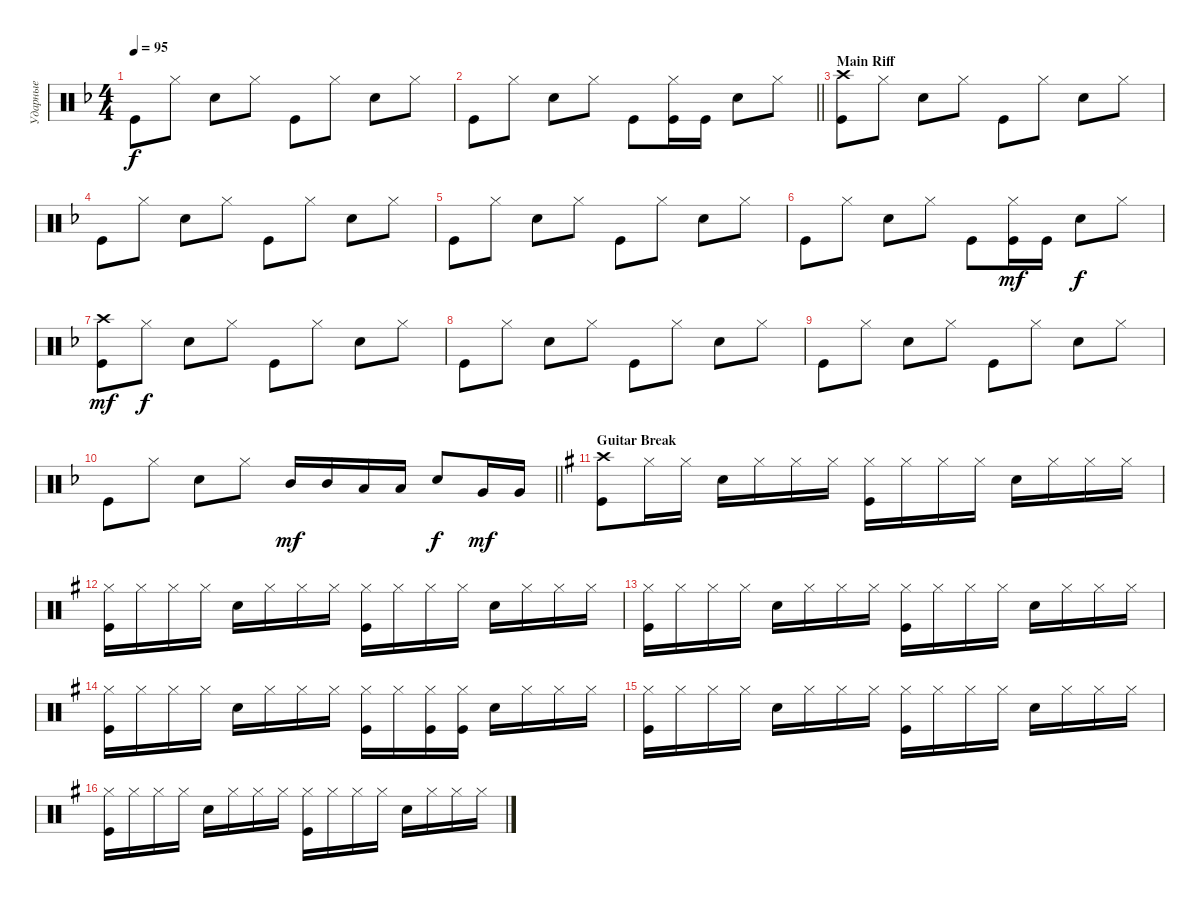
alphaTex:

\track ("Ударные" "Ударные") {instrument percussion}
\staff {score}
\articulation defaults
\ts (4 4)
\tempo 95
\clef neutral
\ks dminor "Kick (hit)".8{dy f} "Hi-Hat (closed)".8 "Snare (hit) 2".8 "Hi-Hat (closed)".8 "Kick (hit)".8 "Hi-Hat (closed)".8 "Snare (hit) 2".8 "Hi-Hat (closed)".8
|
\barLineRight lightlight "Kick (hit)".8 "Hi-Hat (closed)".8 "Snare (hit) 2".8 "Hi-Hat (closed)".8 "Kick (hit)".8
("Hi-Hat (closed)" "Kick (hit)").16 "Kick (hit)".16 "Snare (hit) 2".8 "Hi-Hat (closed)".8 |
\section ("" "Main Riff")
("Kick (hit)" "Crash high (hit)").8 "Hi-Hat (closed)".8 "Snare (hit) 2".8 "Hi-Hat (closed)".8 "Kick (hit)".8 "Hi-Hat (closed)".8 "Snare (hit) 2".8 "Hi-Hat (closed)".8 |
"Kick (hit)".8 "Hi-Hat (closed)".8 "Snare (hit) 2".8 "Hi-Hat (closed)".8 "Kick (hit)".8 "Hi-Hat (closed)".8 "Snare (hit) 2".8 "Hi-Hat (closed)".8 |
"Kick (hit)".8 "Hi-Hat (closed)".8 "Snare (hit) 2".8 "Hi-Hat (closed)".8 "Kick (hit)".8 "Hi-Hat (closed)".8 "Snare (hit) 2".8 "Hi-Hat (closed)".8 |
"Kick (hit)".8 "Hi-Hat (closed)".8 "Snare (hit) 2".8 "Hi-Hat (closed)".8 "Kick (hit)".8 ("Hi-Hat (closed)" "Kick (hit)").16{dy mf} "Kick (hit)".16 "Snare (hit) 2".8{dy f} "Hi-Hat (closed)".8 |
("Kick (hit)" "Crash high (hit)").8{dy mf} "Hi-Hat (closed)".8{dy f} "Snare (hit) 2".8 "Hi-Hat (closed)".8 "Kick (hit)".8 "Hi-Hat (closed)".8 "Snare (hit) 2".8 "Hi-Hat (closed)".8 |
"Kick (hit)".8 "Hi-Hat (closed)".8 "Snare (hit) 2".8 "Hi-Hat (closed)".8 "Kick (hit)".8 "Hi-Hat (closed)".8 "Snare (hit) 2".8 "Hi-Hat (closed)".8 |
"Kick (hit)".8 "Hi-Hat (closed)".8 "Snare (hit) 2".8 "Hi-Hat (closed)".8 "Kick (hit)".8 "Hi-Hat (closed)".8 "Snare (hit) 2".8 "Hi-Hat (closed)".8 |
\barLineRight lightlight "Kick (hit)".8 "Hi-Hat (closed)".8 "Snare (hit) 2".8 "Hi-Hat (closed)".8 "Mid Tom (hit)".16{dy mf} "Mid Tom (hit)".16 "Low Tom (hit)".16 "Low Tom (hit)".16 "Snare (hit) 2".8{dy f} "Very Low Tom (hit)".16{dy mf} "Very Low Tom (hit)".16
|
\section ("" "Guitar Break")
\ks eminor
("Crash high (hit)" "Kick (hit)").8 "Hi-Hat (closed)".16 "Hi-Hat (closed)".16 "Snare (hit) 2".16 "Hi-Hat (closed)".16 "Hi-Hat (closed)".16 "Hi-Hat (closed)".16 ("Hi-Hat (closed)" "Kick (hit)").16 "Hi-Hat (closed)".16 "Hi-Hat (closed)".16 "Hi-Hat (closed)".16 "Snare (hit) 2".16 "Hi-Hat (closed)".16 "Hi-Hat (closed)".16 "Hi-Hat (closed)".16 |
("Hi-Hat (closed)" "Kick (hit)").16 "Hi-Hat (closed)".16 "Hi-Hat (closed)".16 "Hi-Hat (closed)".16 "Snare (hit) 2".16 "Hi-Hat (closed)".16 "Hi-Hat (closed)".16 "Hi-Hat (closed)".16 ("Hi-Hat (closed)" "Kick (hit)").16 "Hi-Hat (closed)".16 "Hi-Hat (closed)".16 "Hi-Hat (closed)".16 "Snare (hit) 2".16 "Hi-Hat (closed)".16 "Hi-Hat (closed)".16 "Hi-Hat (closed)".16 |
("Hi-Hat (closed)" "Kick (hit)").16 "Hi-Hat (closed)".16 "Hi-Hat (closed)".16 "Hi-Hat (closed)".16 "Snare (hit) 2".16 "Hi-Hat (closed)".16 "Hi-Hat (closed)".16 "Hi-Hat (closed)".16 ("Hi-Hat (closed)" "Kick (hit)").16 "Hi-Hat (closed)".16 "Hi-Hat (closed)".16 "Hi-Hat (closed)".16 "Snare (hit) 2".16 "Hi-Hat (closed)".16 "Hi-Hat (closed)".16 "Hi-Hat (closed)".16 |
("Hi-Hat (closed)" "Kick (hit)").16 "Hi-Hat (closed)".16 "Hi-Hat (closed)".16 "Hi-Hat (closed)".16 "Snare (hit) 2".16 "Hi-Hat (closed)".16 "Hi-Hat (closed)".16 "Hi-Hat (closed)".16 ("Hi-Hat (closed)" "Kick (hit)").16 "Hi-Hat (closed)".16 ("Hi-Hat (closed)" "Kick (hit)").16 ("Hi-Hat (closed)" "Kick (hit)").16 "Snare (hit) 2".16 "Hi-Hat (closed)".16 "Hi-Hat (closed)".16 "Hi-Hat (closed)".16 |
("Hi-Hat (closed)" "Kick (hit)").16 "Hi-Hat (closed)".16 "Hi-Hat (closed)".16 "Hi-Hat (closed)".16 "Snare (hit) 2".16 "Hi-Hat (closed)".16 "Hi-Hat (closed)".16 "Hi-Hat (closed)".16 ("Hi-Hat (closed)" "Kick (hit)").16 "Hi-Hat (closed)".16 "Hi-Hat (closed)".16 "Hi-Hat (closed)".16 "Snare (hit) 2".16 "Hi-Hat (closed)".16 "Hi-Hat (closed)".16 "Hi-Hat (closed)".16 |
("Hi-Hat (closed)" "Kick (hit)").16 "Hi-Hat (closed)".16 "Hi-Hat (closed)".16 "Hi-Hat (closed)".16 "Snare (hit) 2".16 "Hi-Hat (closed)".16 "Hi-Hat (closed)".16 "Hi-Hat (closed)".16 ("Hi-Hat (closed)" "Kick (hit)").16 "Hi-Hat (closed)".16 "Hi-Hat (closed)".16 "Hi-Hat (closed)".16 "Snare (hit) 2".16 "Hi-Hat (closed)".16 "Hi-Hat (closed)".16 "Hi-Hat (closed)".16
